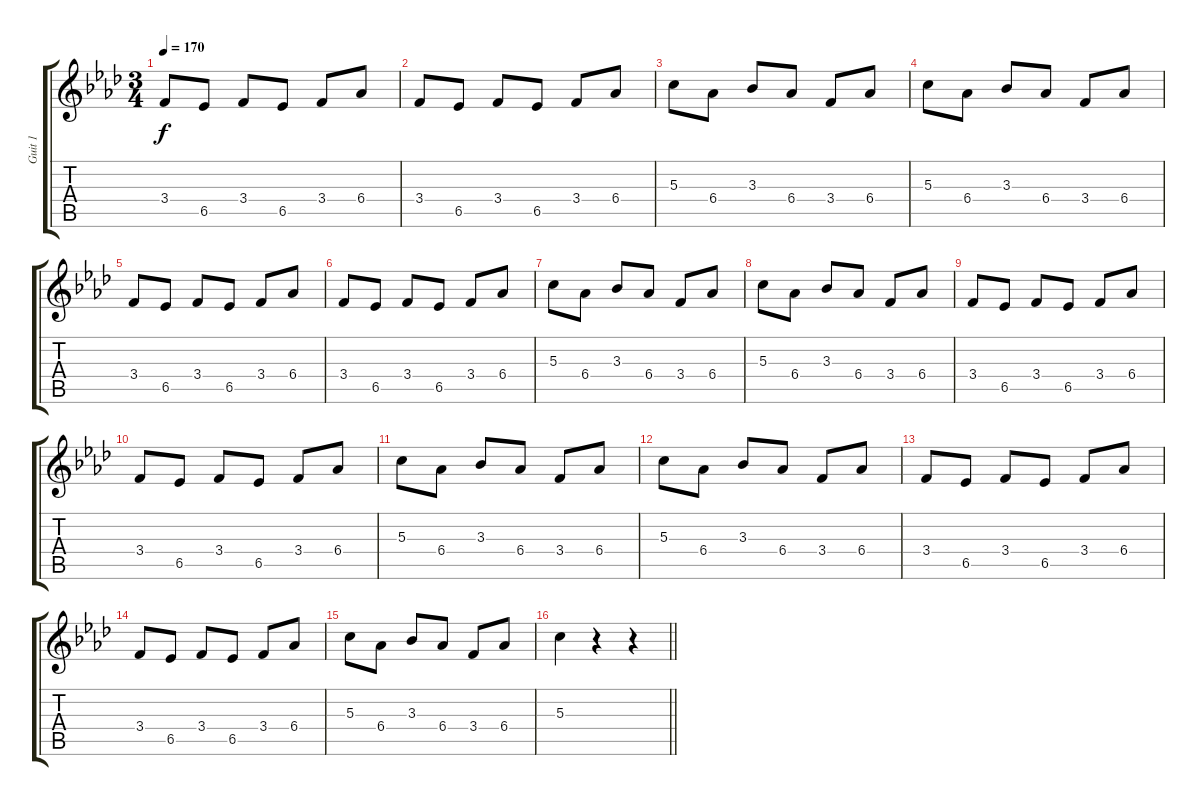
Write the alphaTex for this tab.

\track ("Guit 1" "Guit 1") {instrument overdrivenguitar}
\staff {score tabs}
\tuning (E4 B3 G3 D3 A2 E2) {hide}
\ts (3 4)
\tempo 170
\clef g2
\ks fminor
3.4.8{dy f} 6.5.8 3.4.8 6.5.8 3.4.8 6.4.8 |
3.4.8 6.5.8 3.4.8 6.5.8 3.4.8 6.4.8 |
5.3.8 6.4.8 3.3.8 6.4.8 3.4.8 6.4.8 |
5.3.8 6.4.8 3.3.8 6.4.8 3.4.8 6.4.8 |
3.4.8 6.5.8 3.4.8 6.5.8 3.4.8 6.4.8 |
3.4.8 6.5.8 3.4.8 6.5.8 3.4.8 6.4.8 |
5.3.8 6.4.8 3.3.8 6.4.8 3.4.8 6.4.8 |
5.3.8 6.4.8 3.3.8 6.4.8 3.4.8 6.4.8 |
3.4.8 6.5.8 3.4.8 6.5.8 3.4.8 6.4.8 |
3.4.8 6.5.8 3.4.8 6.5.8 3.4.8 6.4.8 |
5.3.8 6.4.8 3.3.8 6.4.8 3.4.8 6.4.8 |
5.3.8 6.4.8 3.3.8 6.4.8 3.4.8 6.4.8 |
3.4.8 6.5.8 3.4.8 6.5.8 3.4.8 6.4.8 |
3.4.8 6.5.8 3.4.8 6.5.8 3.4.8 6.4.8 |
5.3.8 6.4.8 3.3.8 6.4.8 3.4.8 6.4.8 |
\barLineRight lightlight
5.3.4 r.4 r.4
